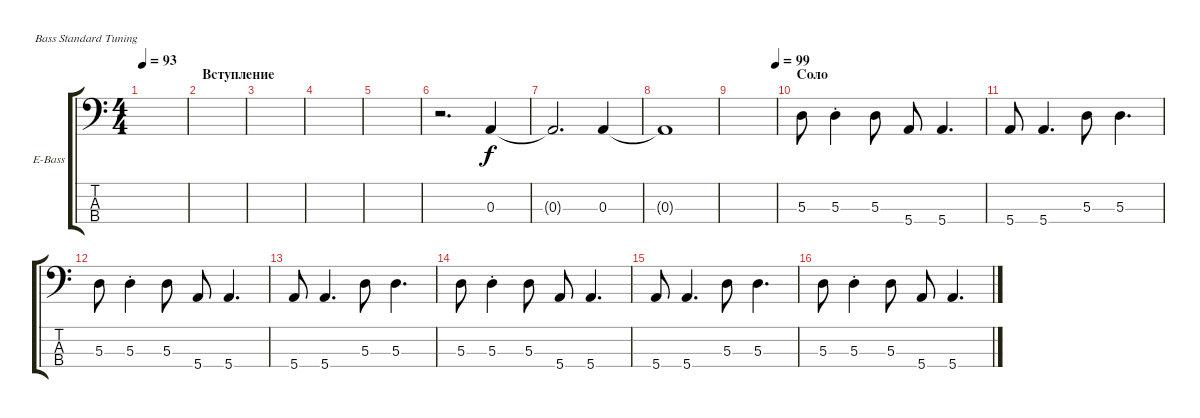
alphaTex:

\defaultSystemsLayout 4
\bracketExtendMode groupsimilarinstruments
\firstSystemTrackNameOrientation horizontal
\otherSystemsTrackNameOrientation horizontal
\track ("А. Андреев" "E-Bass") {instrument electricbassfinger}
\staff {score tabs}
\tuning (G2 D2 A1 E1)
\ts (4 4)
\tempo 93
\clef f4
\ks c
|
\section ("" "Вступление")
|
|
|
|
r.2{d} 0.3.4 |
0.3{t}.2{d} 0.3.4 |
0.3{t}.1 |
\tempo (99 1)
|
\section ("" "Соло")
5.3.8 5.3{st}.4 5.3.8 5.4.8 5.4.4{d} |
5.4.8 5.4.4{d} 5.3.8 5.3.4{d} |
5.3.8 5.3{st}.4 5.3.8 5.4.8 5.4.4{d} |
5.4.8 5.4.4{d} 5.3.8 5.3.4{d} |
5.3.8 5.3{st}.4 5.3.8 5.4.8 5.4.4{d} |
5.4.8 5.4.4{d} 5.3.8 5.3.4{d} |
5.3.8 5.3{st}.4 5.3.8 5.4.8 5.4.4{d}
